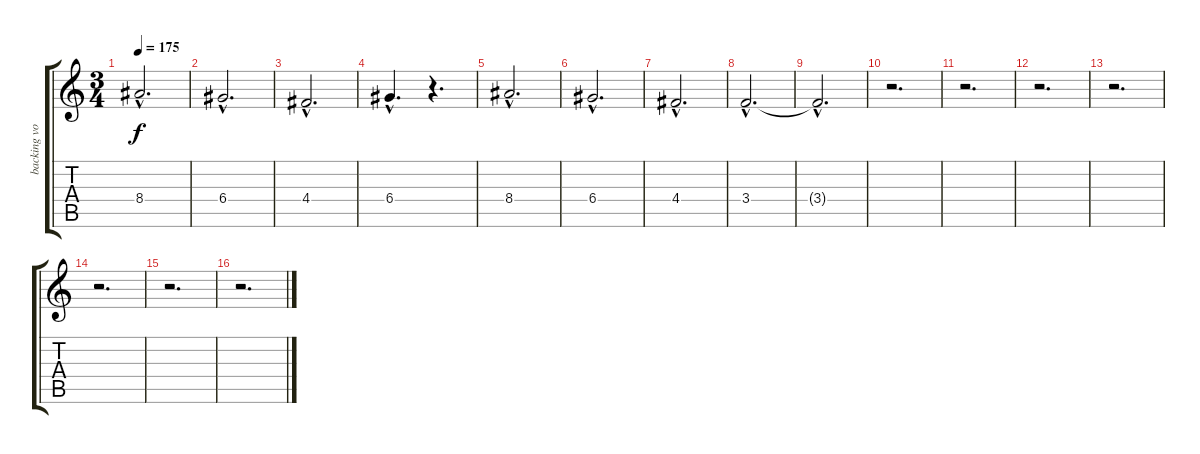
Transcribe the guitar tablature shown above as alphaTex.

\track ("backing vocals" "backing vo") {instrument acousticguitarsteel}
\staff {score tabs}
\tuning (E4 B3 G3 D3 A2 E2) {hide}
\ts (3 4)
\tempo 175
\clef g2
\ks c
8.4{hac}.2{d dy f} |
6.4{hac}.2{d} |
4.4{hac}.2{d} |
6.4{hac}.4{d} r.4{d} |
8.4{hac}.2{d} |
6.4{hac}.2{d} |
4.4{hac}.2{d} |
3.4{hac}.2{d} |
3.4{hac t}.2{d} |
r.2{d} |
r.2{d} |
r.2{d} |
r.2{d} |
r.2{d} |
r.2{d} |
r.2{d}
